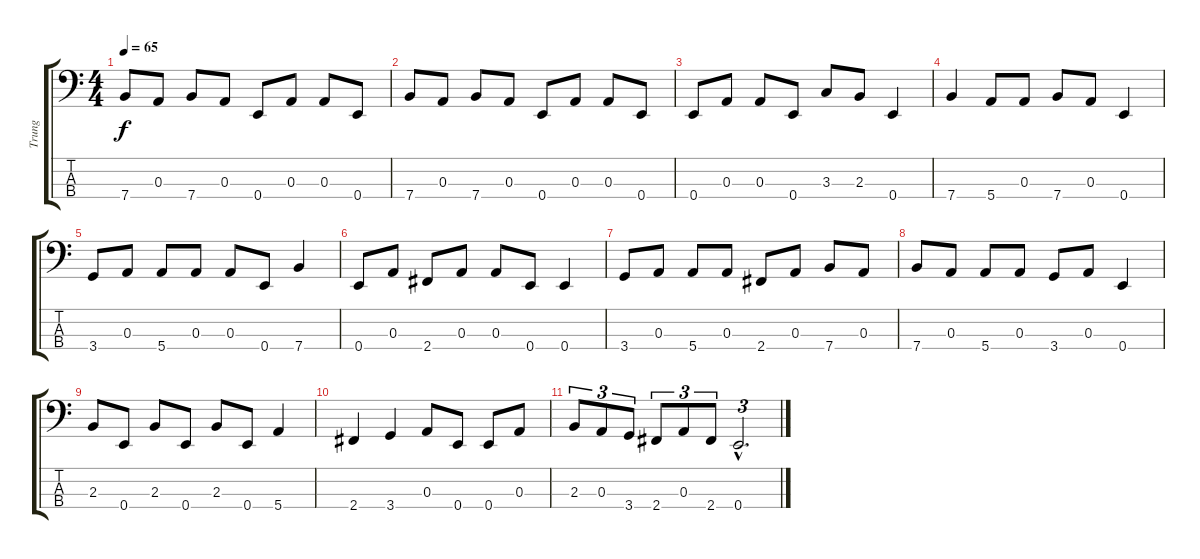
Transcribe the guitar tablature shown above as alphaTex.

\track ("Trung" "Trung") {instrument synthbass1}
\staff {score tabs}
\tuning (G2 D2 A1 E1) {hide}
\ts (4 4)
\tempo 65
\clef f4
\ks c
7.4.8{dy f} 0.3.8 7.4.8 0.3.8 0.4.8 0.3.8 0.3.8 0.4.8 |
7.4.8 0.3.8 7.4.8 0.3.8 0.4.8 0.3.8 0.3.8 0.4.8 |
0.4.8 0.3.8 0.3.8 0.4.8 3.3.8 2.3.8 0.4.4 |
7.4.4 5.4.8 0.3.8 7.4.8 0.3.8 0.4.4 |
3.4.8 0.3.8 5.4.8 0.3.8 0.3.8 0.4.8 7.4.4 |
0.4.8 0.3.8 2.4.8 0.3.8 0.3.8 0.4.8 0.4.4 |
3.4.8 0.3.8 5.4.8 0.3.8 2.4.8 0.3.8 7.4.8 0.3.8 |
7.4.8 0.3.8 5.4.8 0.3.8 3.4.8 0.3.8 0.4.4 |
2.3.8 0.4.8 2.3.8 0.4.8 2.3.8 0.4.8 5.4.4 |
2.4.4 3.4.4 0.3.8 0.4.8 0.4.8 0.3.8 |
2.3.8{tu (3 2)} 0.3.8{tu (3 2)} 3.4.8{tu (3 2)} 2.4.8{tu (3 2)} 0.3.8{tu (3 2)} 2.4.8{tu (3 2)} 0.4{hac}.2{d tu (3 2)}
